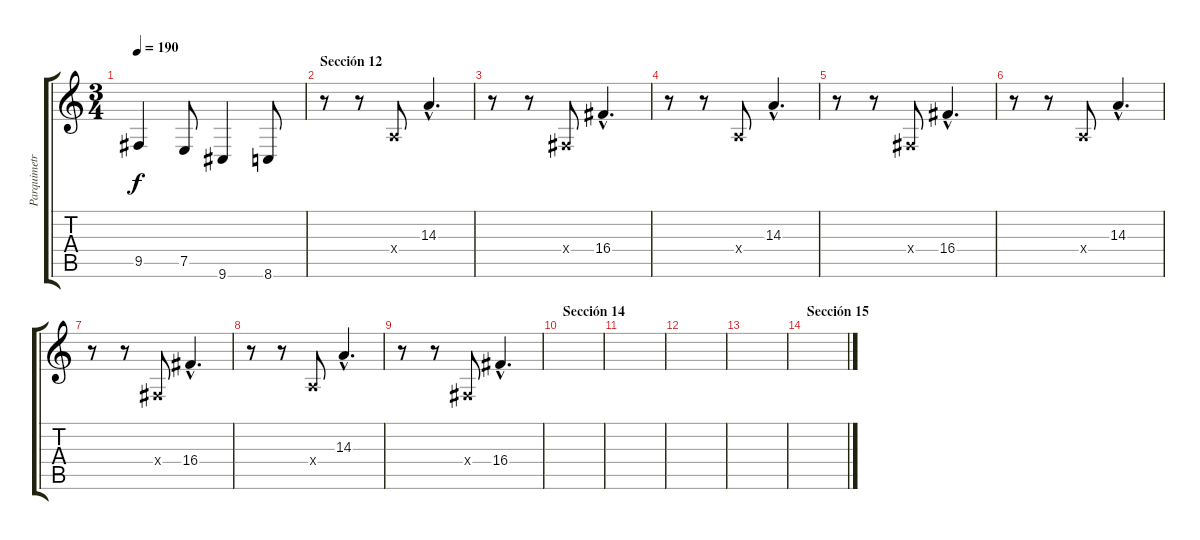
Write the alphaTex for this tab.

\track ("Parquimetro" "Parquimetr") {instrument trombone}
\staff {score tabs}
\tuning (E4 B3 G3 D3 A2 E2) {hide}
\ts (3 4)
\tempo 190
\clef g2
\ks c
9.5{t}.4{dy f} 7.5.8 9.6.4 8.6.8 |
\section ("" "Sección 12")
r.8 r.8 7.4{x}.8 14.3{hac}.4{d} |
r.8 r.8 4.4{x}.8 16.4{hac}.4{d} |
r.8 r.8 7.4{x}.8 14.3{hac}.4{d} |
r.8 r.8 4.4{x}.8 16.4{hac}.4{d} |
r.8 r.8 7.4{x}.8 14.3{hac}.4{d} |
r.8 r.8 4.4{x}.8 16.4{hac}.4{d} |
r.8 r.8 7.4{x}.8 14.3{hac}.4{d} |
r.8 r.8 4.4{x}.8 16.4{hac}.4{d} |
\section ("" "Sección 14")
|
|
|
|
\section ("" "Sección 15")
